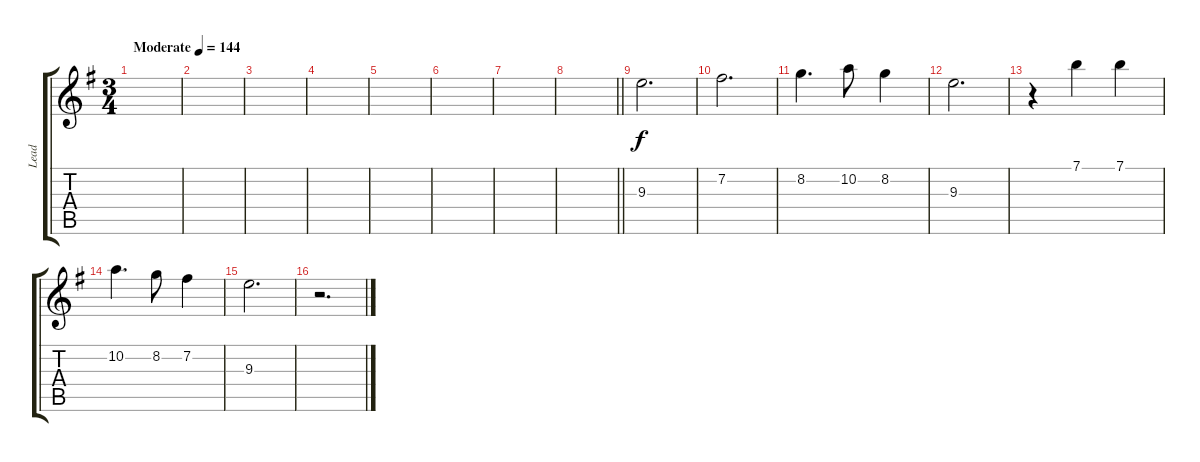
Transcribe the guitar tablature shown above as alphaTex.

\track ("Lead" "Lead") {instrument acousticguitarsteel}
\staff {score tabs}
\tuning (E4 B3 G3 D3 A2 E2) {hide}
\ts (3 4)
\tempo (144 "Moderate")
\clef g2
\ks eminor
|
|
|
|
|
|
|
\barLineRight lightlight
|
\section ("" "")
9.3.2{d} |
7.2.2{d} |
8.2.4{d} 10.2.8 8.2.4 |
9.3.2{d} |
r.4 7.1.4 7.1.4 |
10.2.4{d} 8.2.8 7.2.4 |
9.3.2{d} |
r.2{d}
